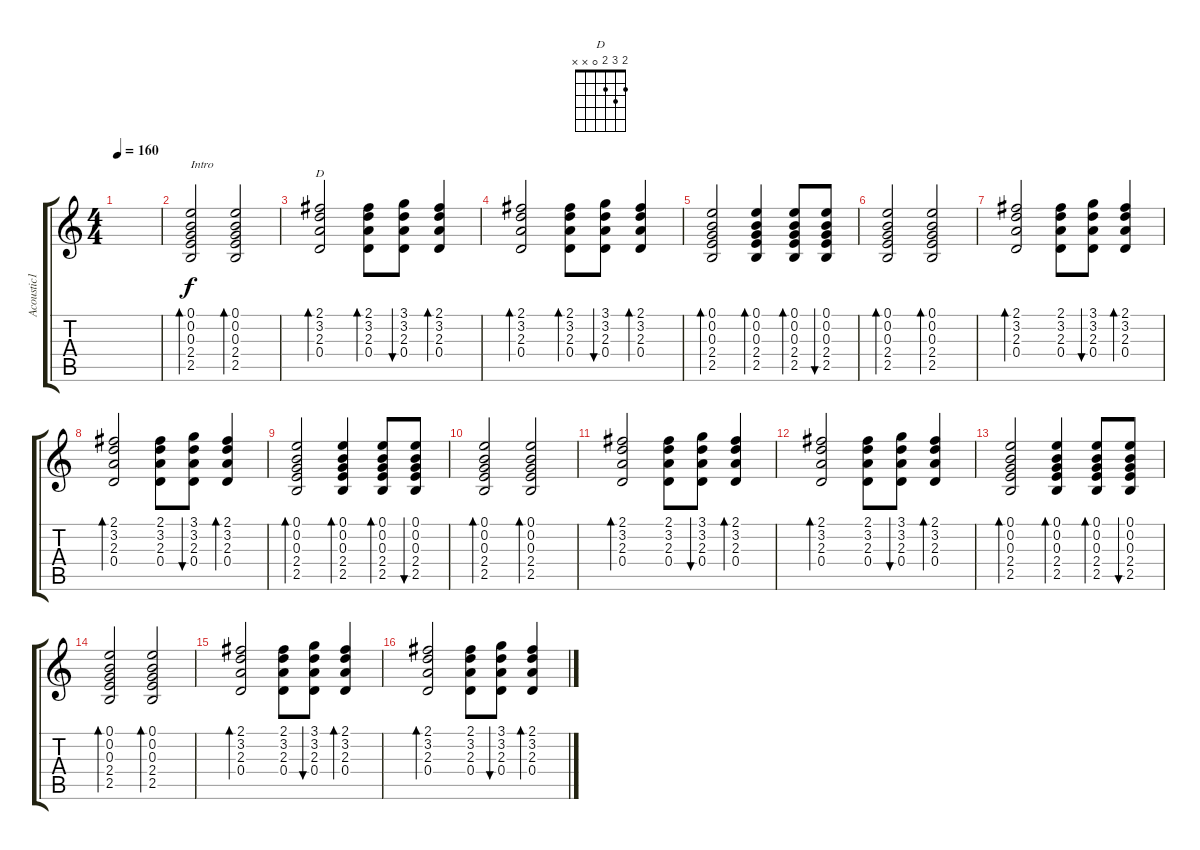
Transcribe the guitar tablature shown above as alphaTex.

\track ("Acoustic1" "Acoustic1") {instrument acousticguitarsteel}
\staff {score tabs}
\tuning (E4 B3 G3 D3 A2 E2) {hide}
\chord ("D" 2 3 2 0 x x)
\ts (4 4)
\tempo 160
\clef g2
\ks c
|
(0.1 0.2 0.3 2.4 2.5).2{bd 30 txt "Intro"} (0.1 0.2 0.3 2.4 2.5).2{bd 30} |
(2.1 3.2 2.3 0.4).2{bd 30 ch "D"} (2.1 3.2 2.3 0.4).8{bd 30} (3.1 3.2 2.3 0.4).8{bu 30} (2.1 3.2 2.3 0.4).4{bd 30} |
(2.1 3.2 2.3 0.4).2{bd 30} (2.1 3.2 2.3 0.4).8{bd 30} (3.1 3.2 2.3 0.4).8{bu 30} (2.1 3.2 2.3 0.4).4{bd 30} |
(0.1 0.2 0.3 2.4 2.5).2{bd 30} (0.1 0.2 0.3 2.4 2.5).4{bd 30} (0.1 0.2 0.3 2.4 2.5).8{bd 30} (0.1 0.2 0.3 2.4 2.5).8{bu 30} |
(0.1 0.2 0.3 2.4 2.5).2{bd 30} (0.1 0.2 0.3 2.4 2.5).2{bd 30} |
(2.1 3.2 2.3 0.4).2{bd 30} (2.1 3.2 2.3 0.4).8 (3.1 3.2 2.3 0.4).8{bu 30} (2.1 3.2 2.3 0.4).4{bd 30} |
(2.1 3.2 2.3 0.4).2{bd 30} (2.1 3.2 2.3 0.4).8 (3.1 3.2 2.3 0.4).8{bu 30} (2.1 3.2 2.3 0.4).4{bd 30} |
(0.1 0.2 0.3 2.4 2.5).2{bd 30} (0.1 0.2 0.3 2.4 2.5).4{bd 30} (0.1 0.2 0.3 2.4 2.5).8{bd 30} (0.1 0.2 0.3 2.4 2.5).8{bu 30} |
(0.1 0.2 0.3 2.4 2.5).2{bd 30} (0.1 0.2 0.3 2.4 2.5).2{bd 30} |
(2.1 3.2 2.3 0.4).2{bd 30} (2.1 3.2 2.3 0.4).8 (3.1 3.2 2.3 0.4).8{bu 30} (2.1 3.2 2.3 0.4).4{bd 30} |
(2.1 3.2 2.3 0.4).2{bd 30} (2.1 3.2 2.3 0.4).8 (3.1 3.2 2.3 0.4).8{bu 30} (2.1 3.2 2.3 0.4).4{bd 30} |
(0.1 0.2 0.3 2.4 2.5).2{bd 30} (0.1 0.2 0.3 2.4 2.5).4{bd 30} (0.1 0.2 0.3 2.4 2.5).8{bd 30} (0.1 0.2 0.3 2.4 2.5).8{bu 30} |
(0.1 0.2 0.3 2.4 2.5).2{bd 30} (0.1 0.2 0.3 2.4 2.5).2{bd 30} |
(2.1 3.2 2.3 0.4).2{bd 30} (2.1 3.2 2.3 0.4).8 (3.1 3.2 2.3 0.4).8{bu 30} (2.1 3.2 2.3 0.4).4{bd 30} |
(2.1 3.2 2.3 0.4).2{bd 30} (2.1 3.2 2.3 0.4).8 (3.1 3.2 2.3 0.4).8{bu 30} (2.1 3.2 2.3 0.4).4{bd 30}
